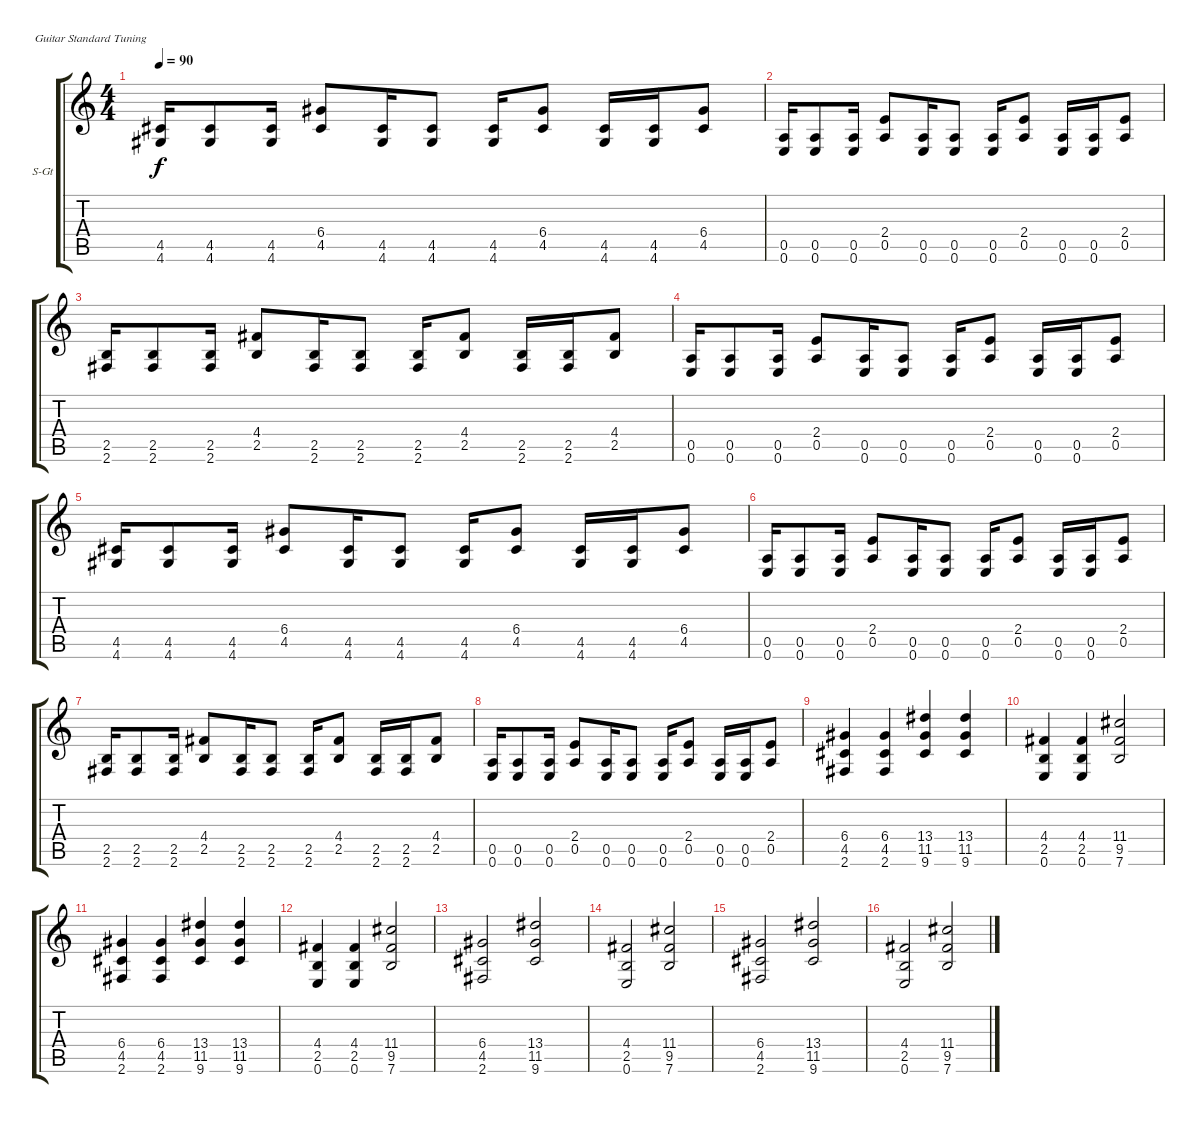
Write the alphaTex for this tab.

\bracketExtendMode groupsimilarinstruments
\firstSystemTrackNameOrientation horizontal
\otherSystemsTrackNameOrientation horizontal
\track ("guitar" "S-Gt") {instrument acousticguitarsteel}
\staff {score tabs}
\tuning (E4 B3 G3 D3 A2 E2)
\ts (4 4)
\tempo 90
\clef g2
\ks c
(4.5 4.6).16{dy f} (4.5 4.6).8 (4.5 4.6).16 (6.4 4.5).8 (4.5 4.6).16 (4.5 4.6).8 (4.5 4.6).16 (6.4 4.5).8 (4.5 4.6).16 (4.5 4.6).16 (6.4 4.5).8 |
(0.5 0.6).16 (0.5 0.6).8 (0.5 0.6).16 (2.4 0.5).8 (0.5 0.6).16 (0.5 0.6).8 (0.5 0.6).16 (2.4 0.5).8 (0.5 0.6).16 (0.5 0.6).16 (2.4 0.5).8 |
(2.5 2.6).16 (2.5 2.6).8 (2.5 2.6).16 (4.4 2.5).8 (2.5 2.6).16 (2.5 2.6).8 (2.5 2.6).16 (4.4 2.5).8 (2.5 2.6).16 (2.5 2.6).16 (4.4 2.5).8 |
(0.5 0.6).16 (0.5 0.6).8 (0.5 0.6).16 (2.4 0.5).8 (0.5 0.6).16 (0.5 0.6).8 (0.5 0.6).16 (2.4 0.5).8 (0.5 0.6).16 (0.5 0.6).16 (2.4 0.5).8 |
(4.5 4.6).16 (4.5 4.6).8 (4.5 4.6).16 (6.4 4.5).8 (4.5 4.6).16 (4.5 4.6).8 (4.5 4.6).16 (6.4 4.5).8 (4.5 4.6).16 (4.5 4.6).16 (6.4 4.5).8 |
(0.5 0.6).16 (0.5 0.6).8 (0.5 0.6).16 (2.4 0.5).8 (0.5 0.6).16 (0.5 0.6).8 (0.5 0.6).16 (2.4 0.5).8 (0.5 0.6).16 (0.5 0.6).16 (2.4 0.5).8 |
(2.5 2.6).16 (2.5 2.6).8 (2.5 2.6).16 (4.4 2.5).8 (2.5 2.6).16 (2.5 2.6).8 (2.5 2.6).16 (4.4 2.5).8 (2.5 2.6).16 (2.5 2.6).16 (4.4 2.5).8 |
(0.5 0.6).16 (0.5 0.6).8 (0.5 0.6).16 (2.4 0.5).8 (0.5 0.6).16 (0.5 0.6).8 (0.5 0.6).16 (2.4 0.5).8 (0.5 0.6).16 (0.5 0.6).16 (2.4 0.5).8 |
(6.4 4.5 2.6).4 (6.4 4.5 2.6).4 (13.4 11.5 9.6).4 (13.4 11.5 9.6).4 |
(4.4 2.5 0.6).4 (4.4 2.5 0.6).4 (11.4 9.5 7.6).2 |
(6.4 4.5 2.6).4 (6.4 4.5 2.6).4 (13.4 11.5 9.6).4 (13.4 11.5 9.6).4 |
(4.4 2.5 0.6).4 (4.4 2.5 0.6).4 (11.4 9.5 7.6).2 |
(6.4 4.5 2.6).2 (13.4 11.5 9.6).2 |
(4.4 2.5 0.6).2 (11.4 9.5 7.6).2 |
(6.4 4.5 2.6).2 (13.4 11.5 9.6).2 |
(4.4 2.5 0.6).2 (11.4 9.5 7.6).2
